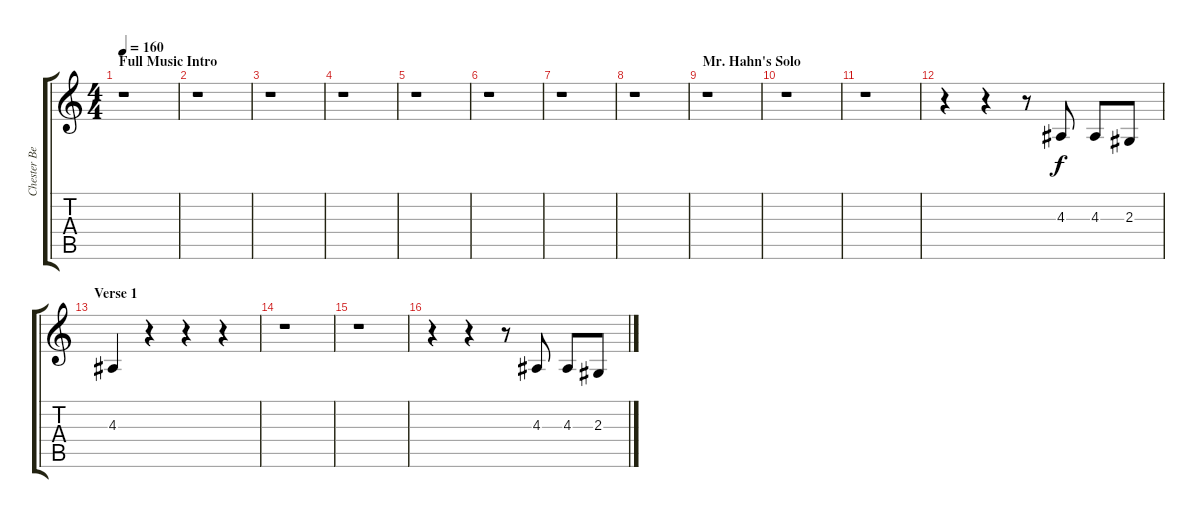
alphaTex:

\track ("Chester Bennington (Vocals)" "Chester Be") {instrument harmonica}
\staff {score tabs}
\tuning (Eb4 Bb3 Gb3 Db3 Ab2 Eb2) {hide}
\ts (4 4)
\section ("" "Full Music Intro")
\tempo 160
\clef g2
\ks c
r.1{dy f} |
r.1 |
r.1 |
r.1 |
r.1 |
r.1 |
r.1 |
r.1 |
\section ("" "Mr. Hahn's Solo")
r.1 |
r.1 |
r.1 |
r.4 r.4 r.8 4.3.8 4.3.8 2.3.8 |
\section ("" "Verse 1")
4.3.4 r.4 r.4 r.4 |
r.1 |
r.1 |
r.4 r.4 r.8 4.3.8 4.3.8 2.3.8
